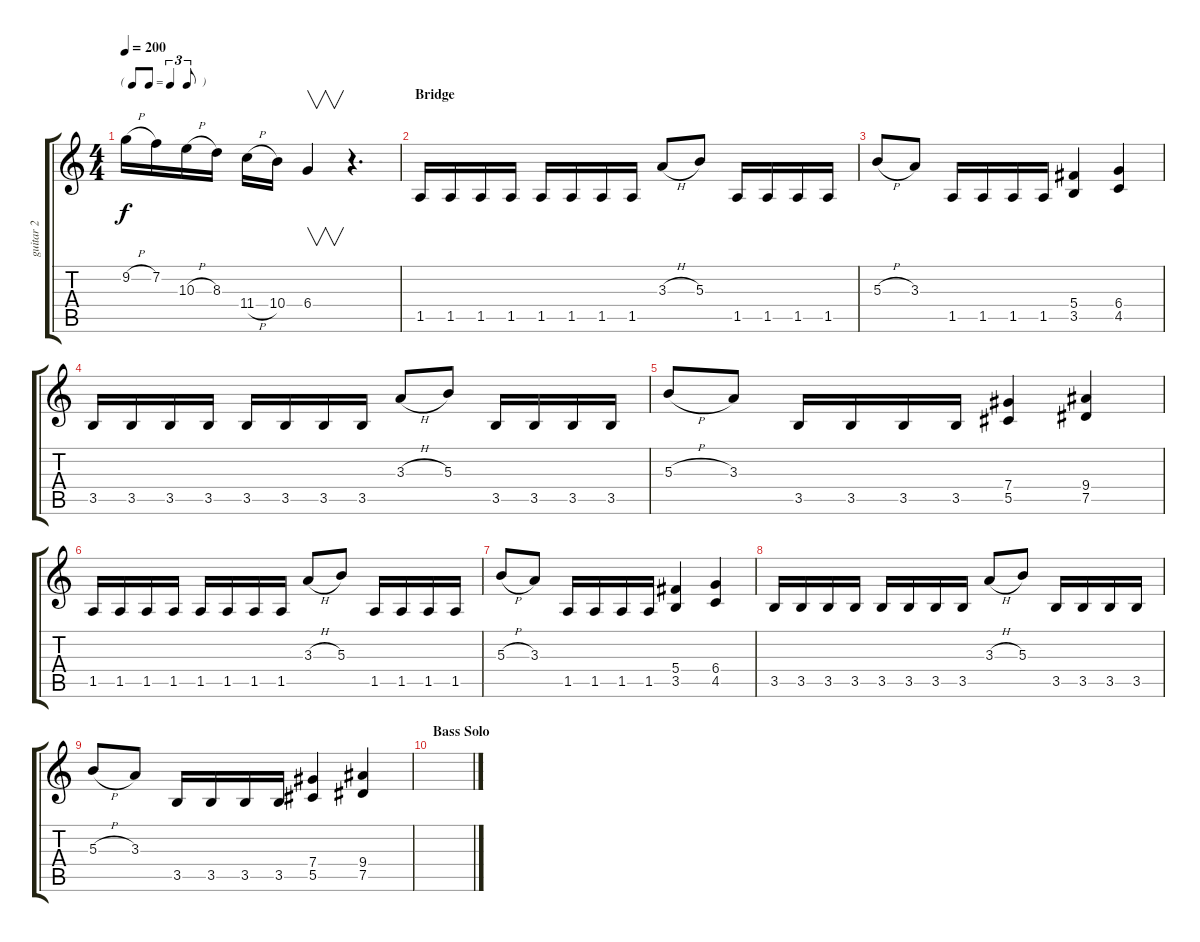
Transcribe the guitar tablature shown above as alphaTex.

\track ("guitar 2" "guitar 2") {instrument distortionguitar}
\staff {score tabs}
\tuning (Eb4 Bb3 Gb3 Db3 Ab2 Eb2) {hide}
\ts (4 4)
\tf triplet8th
\tempo 200
\clef g2
\ks c
9.2{h}.16{dy f} 7.2.16 10.3{h}.16 8.3.16 11.4{h}.16 10.4.16 6.4.4{v} r.4{d} |
\section ("" "Bridge")
1.5.16 1.5.16 1.5.16 1.5.16 1.5.16 1.5.16 1.5.16 1.5.16 3.3{h}.8 5.3.8 1.5.16 1.5.16 1.5.16 1.5.16 |
5.3{h}.8 3.3.8 1.5.16 1.5.16 1.5.16 1.5.16 (5.4 3.5).4 (6.4 4.5).4 |
3.5.16 3.5.16 3.5.16 3.5.16 3.5.16 3.5.16 3.5.16 3.5.16 3.3{h}.8 5.3.8 3.5.16 3.5.16 3.5.16 3.5.16 |
5.3{h}.8 3.3.8 3.5.16 3.5.16 3.5.16 3.5.16 (7.4 5.5).4 (9.4 7.5).4 |
1.5.16 1.5.16 1.5.16 1.5.16 1.5.16 1.5.16 1.5.16 1.5.16 3.3{h}.8 5.3.8 1.5.16 1.5.16 1.5.16 1.5.16 |
5.3{h}.8 3.3.8 1.5.16 1.5.16 1.5.16 1.5.16 (5.4 3.5).4 (6.4 4.5).4 |
3.5.16 3.5.16 3.5.16 3.5.16 3.5.16 3.5.16 3.5.16 3.5.16 3.3{h}.8 5.3.8 3.5.16 3.5.16 3.5.16 3.5.16 |
5.3{h}.8 3.3.8 3.5.16 3.5.16 3.5.16 3.5.16 (7.4 5.5).4 (9.4 7.5).4 |
\section ("" "Bass Solo")
